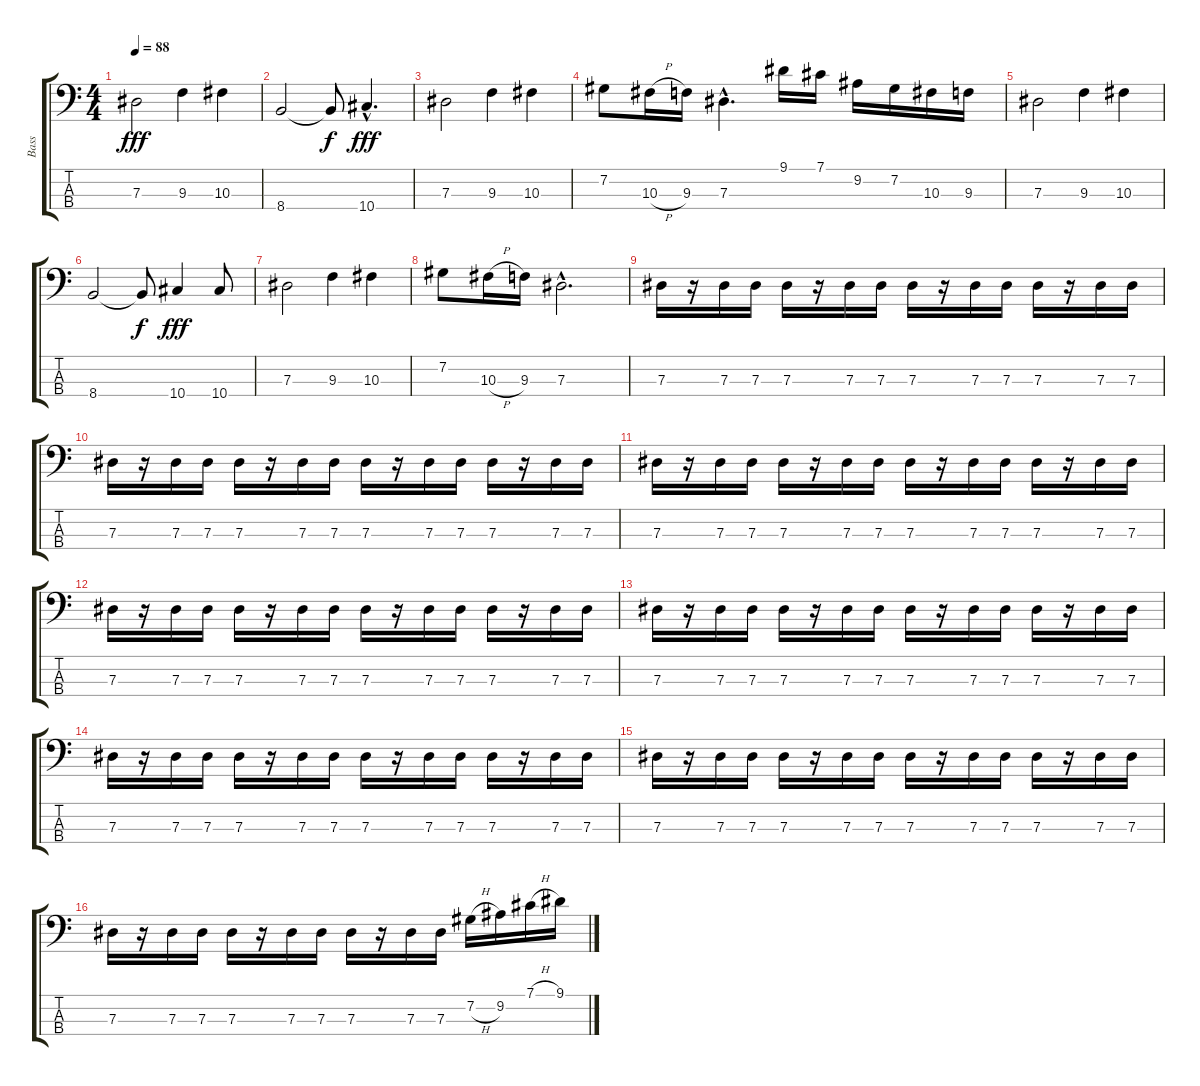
\track ("Bass" "Bass") {instrument electricbassfinger}
\staff {score tabs}
\tuning (Gb2 Db2 Ab1 Eb1) {hide}
\ts (4 4)
\tempo 88
\clef f4
\ks c
7.3.2{dy fff instrument electricbassfinger} 9.3.4 10.3.4 |
8.4.2 8.4{t}.8{dy f} 10.4{hac}.4{d dy fff} |
7.3.2 9.3.4 10.3.4 |
7.2.8 10.3{h}.16 9.3.16 7.3{hac}.4{d} 9.1.16 7.1.16 9.2.16 7.2.16 10.3.16 9.3.16 |
7.3.2 9.3.4 10.3.4 |
8.4.2 8.4{t}.8{dy f} 10.4.4{dy fff} 10.4.8 |
7.3.2 9.3.4 10.3.4 |
7.2.8 10.3{h}.16 9.3.16 7.3{hac}.2{d} |
7.3.16 r.16 7.3.16 7.3.16 7.3.16 r.16 7.3.16 7.3.16 7.3.16 r.16 7.3.16 7.3.16 7.3.16 r.16 7.3.16 7.3.16 |
7.3.16 r.16 7.3.16 7.3.16 7.3.16 r.16 7.3.16 7.3.16 7.3.16 r.16 7.3.16 7.3.16 7.3.16 r.16 7.3.16 7.3.16 |
7.3.16 r.16 7.3.16 7.3.16 7.3.16 r.16 7.3.16 7.3.16 7.3.16 r.16 7.3.16 7.3.16 7.3.16 r.16 7.3.16 7.3.16 |
7.3.16 r.16 7.3.16 7.3.16 7.3.16 r.16 7.3.16 7.3.16 7.3.16 r.16 7.3.16 7.3.16 7.3.16 r.16 7.3.16 7.3.16 |
7.3.16 r.16 7.3.16 7.3.16 7.3.16 r.16 7.3.16 7.3.16 7.3.16 r.16 7.3.16 7.3.16 7.3.16 r.16 7.3.16 7.3.16 |
7.3.16 r.16 7.3.16 7.3.16 7.3.16 r.16 7.3.16 7.3.16 7.3.16 r.16 7.3.16 7.3.16 7.3.16 r.16 7.3.16 7.3.16 |
7.3.16 r.16 7.3.16 7.3.16 7.3.16 r.16 7.3.16 7.3.16 7.3.16 r.16 7.3.16 7.3.16 7.3.16 r.16 7.3.16 7.3.16 |
7.3.16 r.16 7.3.16 7.3.16 7.3.16 r.16 7.3.16 7.3.16 7.3.16 r.16 7.3.16 7.3.16 7.2{h}.16 9.2.16 7.1{h}.16 9.1.16
